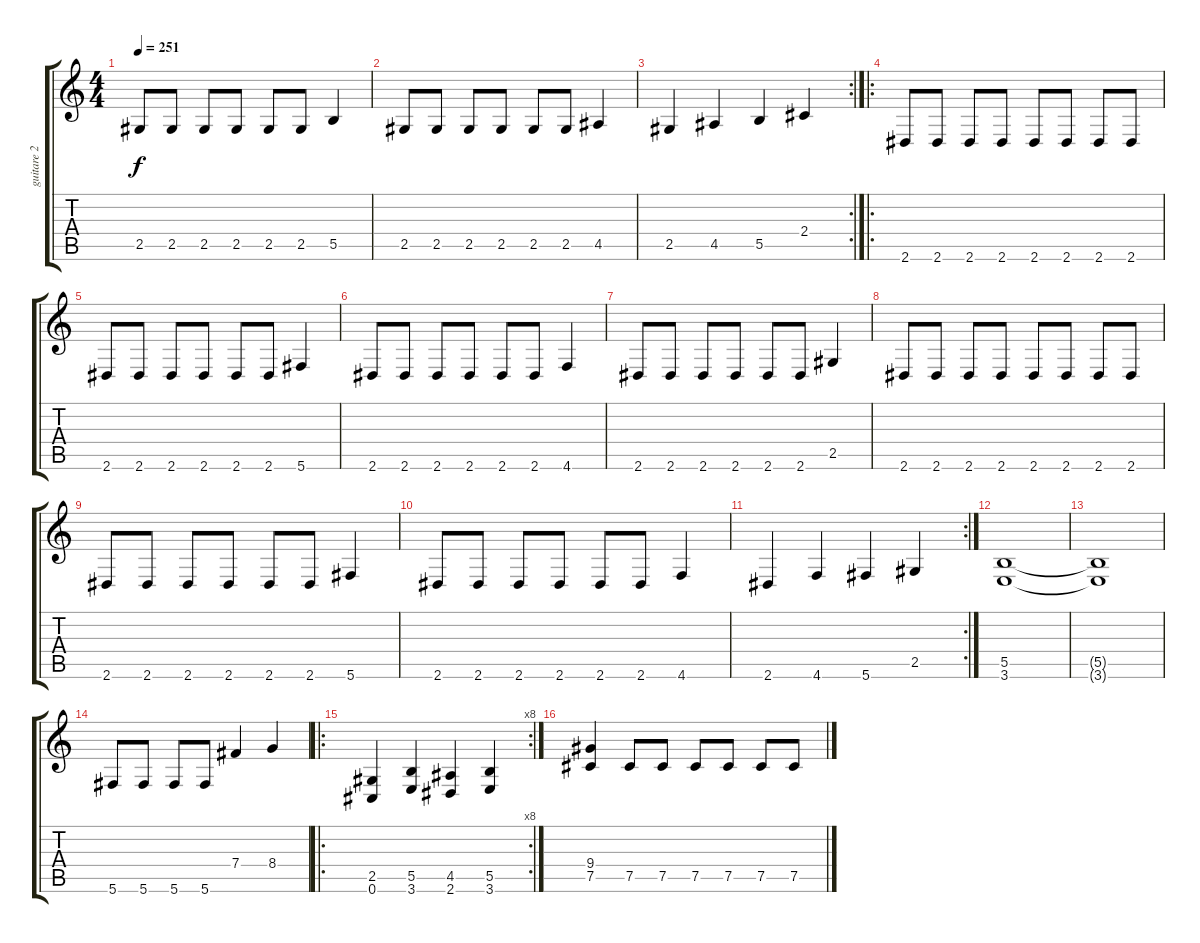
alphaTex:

\track ("guitare 2" "guitare 2") {instrument distortionguitar}
\staff {score tabs}
\tuning (Db4 Ab3 E3 B2 Gb2 Db2) {hide}
\ts (4 4)
\tempo 251
\clef g2
\ks c
2.5.8{dy f} 2.5.8 2.5.8 2.5.8 2.5.8 2.5.8 5.5.4 |
2.5.8 2.5.8 2.5.8 2.5.8 2.5.8 2.5.8 4.5.4 |
\rc 2
2.5.4 4.5.4 5.5.4 2.4.4 |
\ro
2.6.8 2.6.8 2.6.8 2.6.8 2.6.8 2.6.8 2.6.8 2.6.8 |
2.6.8 2.6.8 2.6.8 2.6.8 2.6.8 2.6.8 5.6.4 |
2.6.8 2.6.8 2.6.8 2.6.8 2.6.8 2.6.8 4.6.4 |
2.6.8 2.6.8 2.6.8 2.6.8 2.6.8 2.6.8 2.5.4 |
2.6.8 2.6.8 2.6.8 2.6.8 2.6.8 2.6.8 2.6.8 2.6.8 |
2.6.8 2.6.8 2.6.8 2.6.8 2.6.8 2.6.8 5.6.4 |
2.6.8 2.6.8 2.6.8 2.6.8 2.6.8 2.6.8 4.6.4 |
\rc 2
2.6.4 4.6.4 5.6.4 2.5.4 |
(5.5 3.6).1 |
(5.5{t} 3.6{t}).1 |
5.6.8 5.6.8 5.6.8 5.6.8 7.4.4 8.4.4 |
\ro
\rc 8
(2.5 0.6).4 (5.5 3.6).4 (4.5 2.6).4 (5.5 3.6).4 |
(9.4 7.5).4 7.5.8 7.5.8 7.5.8 7.5.8 7.5.8 7.5.8
